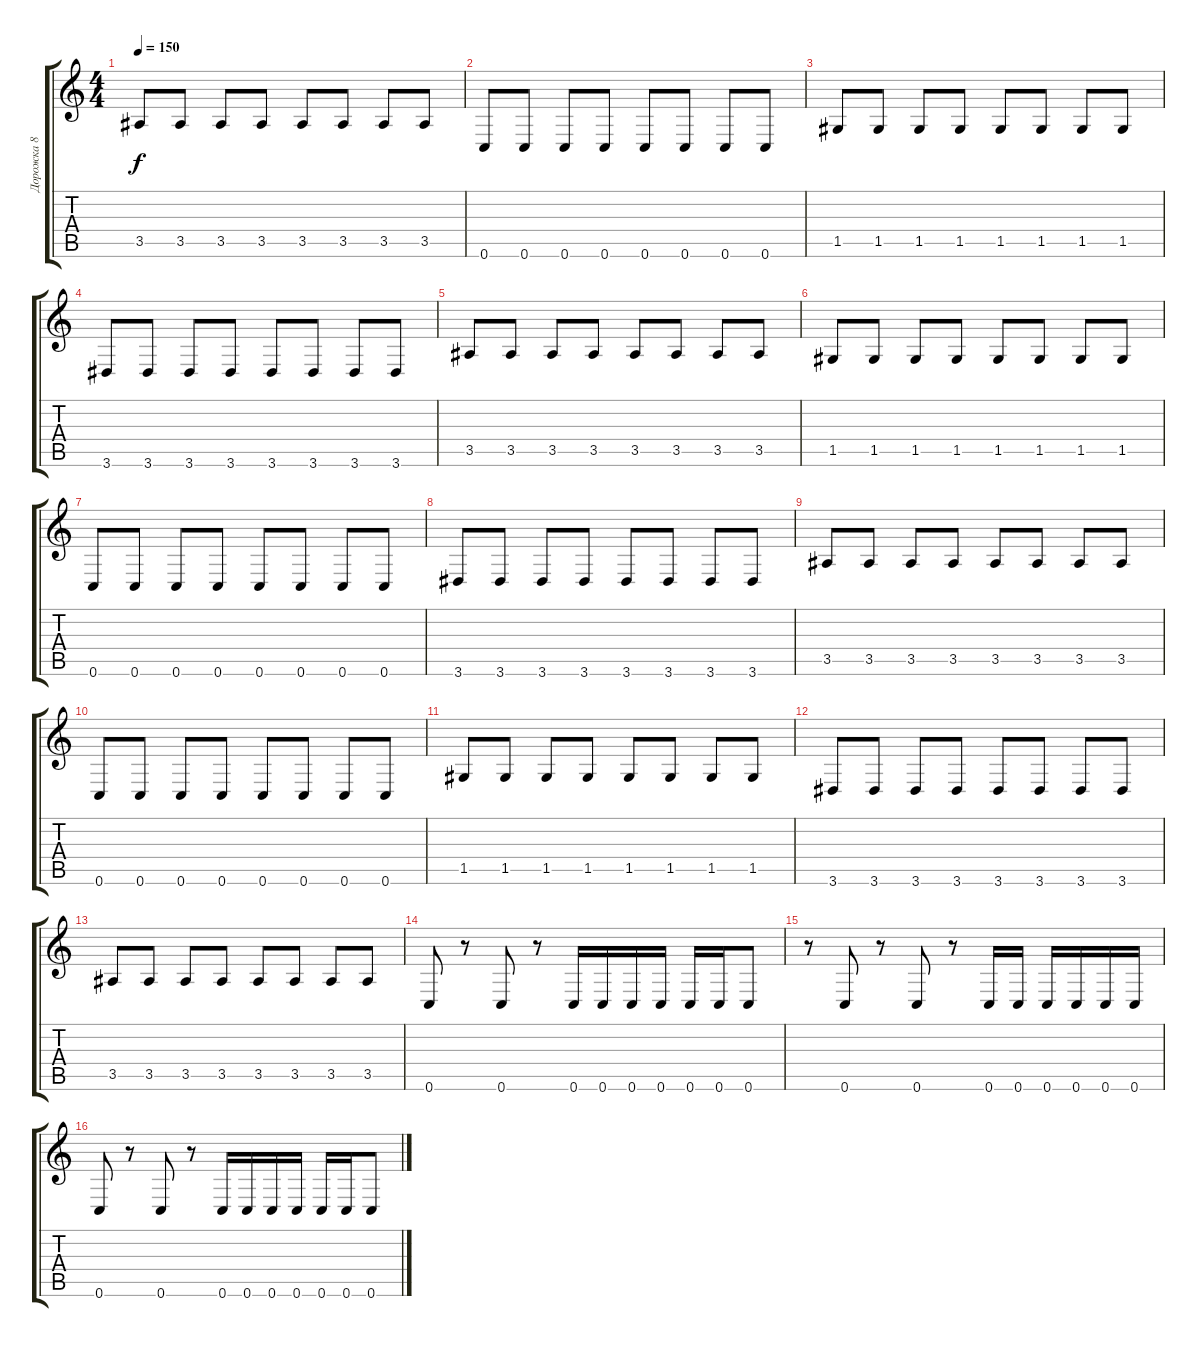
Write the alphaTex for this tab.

\track ("Дорожка 8" "Дорожка 8") {instrument electricbasspick}
\staff {score tabs}
\tuning (D4 A3 F3 C3 G2 C2) {hide}
\ts (4 4)
\tempo 150
\clef g2
\ks c
3.5.8{dy f} 3.5.8 3.5.8 3.5.8 3.5.8 3.5.8 3.5.8 3.5.8 |
0.6.8 0.6.8 0.6.8 0.6.8 0.6.8 0.6.8 0.6.8 0.6.8 |
1.5.8 1.5.8 1.5.8 1.5.8 1.5.8 1.5.8 1.5.8 1.5.8 |
3.6.8 3.6.8 3.6.8 3.6.8 3.6.8 3.6.8 3.6.8 3.6.8 |
3.5.8 3.5.8 3.5.8 3.5.8 3.5.8 3.5.8 3.5.8 3.5.8 |
1.5.8 1.5.8 1.5.8 1.5.8 1.5.8 1.5.8 1.5.8 1.5.8 |
0.6.8 0.6.8 0.6.8 0.6.8 0.6.8 0.6.8 0.6.8 0.6.8 |
3.6.8 3.6.8 3.6.8 3.6.8 3.6.8 3.6.8 3.6.8 3.6.8 |
3.5.8 3.5.8 3.5.8 3.5.8 3.5.8 3.5.8 3.5.8 3.5.8 |
0.6.8 0.6.8 0.6.8 0.6.8 0.6.8 0.6.8 0.6.8 0.6.8 |
1.5.8 1.5.8 1.5.8 1.5.8 1.5.8 1.5.8 1.5.8 1.5.8 |
3.6.8 3.6.8 3.6.8 3.6.8 3.6.8 3.6.8 3.6.8 3.6.8 |
3.5.8 3.5.8 3.5.8 3.5.8 3.5.8 3.5.8 3.5.8 3.5.8 |
0.6.8 r.8 0.6.8 r.8 0.6.16 0.6.16 0.6.16 0.6.16 0.6.16 0.6.16 0.6.8 |
r.8 0.6.8 r.8 0.6.8 r.8 0.6.16 0.6.16 0.6.16 0.6.16 0.6.16 0.6.16 |
0.6.8 r.8 0.6.8 r.8 0.6.16 0.6.16 0.6.16 0.6.16 0.6.16 0.6.16 0.6.8
